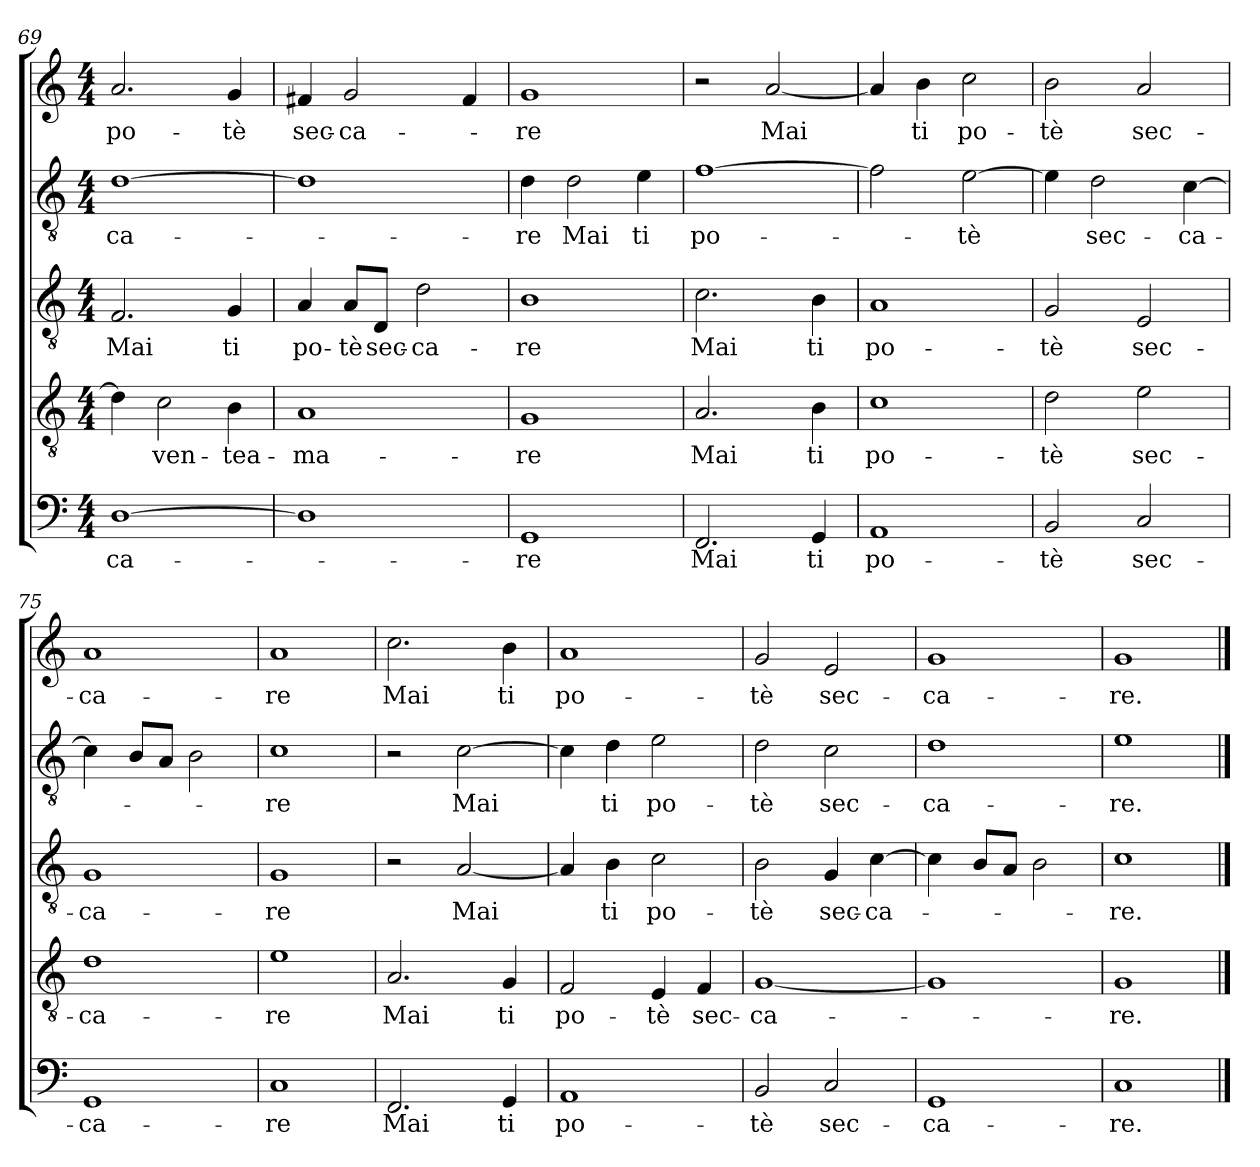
**kern	**text	**kern	**text	**kern	**text	**kern	**text	**kern	**text
*part5	*part5	*part4	*part4	*part3	*part3	*part2	*part2	*part1	*part1
*staff5	*staff5	*staff4	*staff4	*staff3	*staff3	*staff2	*staff2	*staff1	*staff1
*clefF4	*	*clefGv2	*	*clefGv2	*	*clefGv2	*	*clefG2	*
*k[]	*	*k[]	*	*k[]	*	*k[]	*	*k[]	*
*M4/4	*	*M4/4	*	*M4/4	*	*M4/4	*	*M4/4	*
=69	=69	=69	=69	=69	=69	=69	=69	=69	=69
[1D\	ca-	4d\]	.	2.F/	Mai	[1d\	ca-	2.a/	po-
.	.	2c\	ven-	.	.	.	.	.	.
.	.	4B\	tea-	4G/	ti	.	.	4g/	tè
=70	=70	=70	=70	=70	=70	=70	=70	=70	=70
1D\]	.	1A/	ma-	4A/	po-	1d\]	.	4f#X/	sec-
.	.	.	.	8A/L	tè	.	.	2g/	ca-
.	.	.	.	8D/J	sec-	.	.	.	.
.	.	.	.	2d\	ca-	.	.	.	.
.	.	.	.	.	.	.	.	4f#/	.
=71	=71	=71	=71	=71	=71	=71	=71	=71	=71
1GG/	re	1G/	re	1B\	re	4d\	re	1g/	re
.	.	.	.	.	.	2d\	Mai	.	.
.	.	.	.	.	.	4e\	ti	.	.
=72	=72	=72	=72	=72	=72	=72	=72	=72	=72
2.FF/	Mai	2.A/	Mai	2.c\	Mai	[1f\	po-	2r	.
.	.	.	.	.	.	.	.	[2a/	Mai
4GG/	ti	4B\	ti	4B\	ti	.	.	.	.
=73	=73	=73	=73	=73	=73	=73	=73	=73	=73
1AA/	po-	1c\	po-	1A/	po-	2f\]	.	4a/]	.
.	.	.	.	.	.	.	.	4b\	ti
.	.	.	.	.	.	[2e\	tè	2cc\	po-
=74	=74	=74	=74	=74	=74	=74	=74	=74	=74
2BB/	tè	2d\	tè	2G/	tè	4e\]	.	2b\	tè
.	.	.	.	.	.	2d\	sec-	.	.
2C/	sec-	2e\	sec-	2E/	sec-	.	.	2a/	sec-
.	.	.	.	.	.	[4c\	ca-	.	.
=75	=75	=75	=75	=75	=75	=75	=75	=75	=75
1GG/	ca-	1d\	ca-	1G/	ca-	4c\]	.	1a/	ca-
.	.	.	.	.	.	8B/L	.	.	.
.	.	.	.	.	.	8A/J	.	.	.
.	.	.	.	.	.	2B\	.	.	.
=76	=76	=76	=76	=76	=76	=76	=76	=76	=76
1C/	re	1e\	re	1G/	re	1c\	re	1a/	re
=77	=77	=77	=77	=77	=77	=77	=77	=77	=77
2.FF/	Mai	2.A/	Mai	2r	.	2r	.	2.cc\	Mai
.	.	.	.	[2A/	Mai	[2c\	Mai	.	.
4GG/	ti	4G/	ti	.	.	.	.	4b\	ti
=78	=78	=78	=78	=78	=78	=78	=78	=78	=78
1AA/	po-	2F/	po-	4A/]	.	4c\]	.	1a/	po-
.	.	.	.	4B\	ti	4d\	ti	.	.
.	.	4E/	tè	2c\	po-	2e\	po-	.	.
.	.	4F/	sec-	.	.	.	.	.	.
=79	=79	=79	=79	=79	=79	=79	=79	=79	=79
2BB/	tè	[1G/	ca-	2B\	tè	2d\	tè	2g/	tè
2C/	sec-	.	.	4G/	sec-	2c\	sec-	2e/	sec-
.	.	.	.	[4c\	ca-	.	.	.	.
=80	=80	=80	=80	=80	=80	=80	=80	=80	=80
1GG/	ca-	1G/]	.	4c\]	.	1d\	ca-	1g/	ca-
.	.	.	.	8B/L	.	.	.	.	.
.	.	.	.	8A/J	.	.	.	.	.
.	.	.	.	2B\	.	.	.	.	.
=81	=81	=81	=81	=81	=81	=81	=81	=81	=81
1C/	re.	1G/	re.	1c\	re.	1e\	re.	1g/	re.
==	==	==	==	==	==	==	==	==	==
*-	*-	*-	*-	*-	*-	*-	*-	*-	*-
